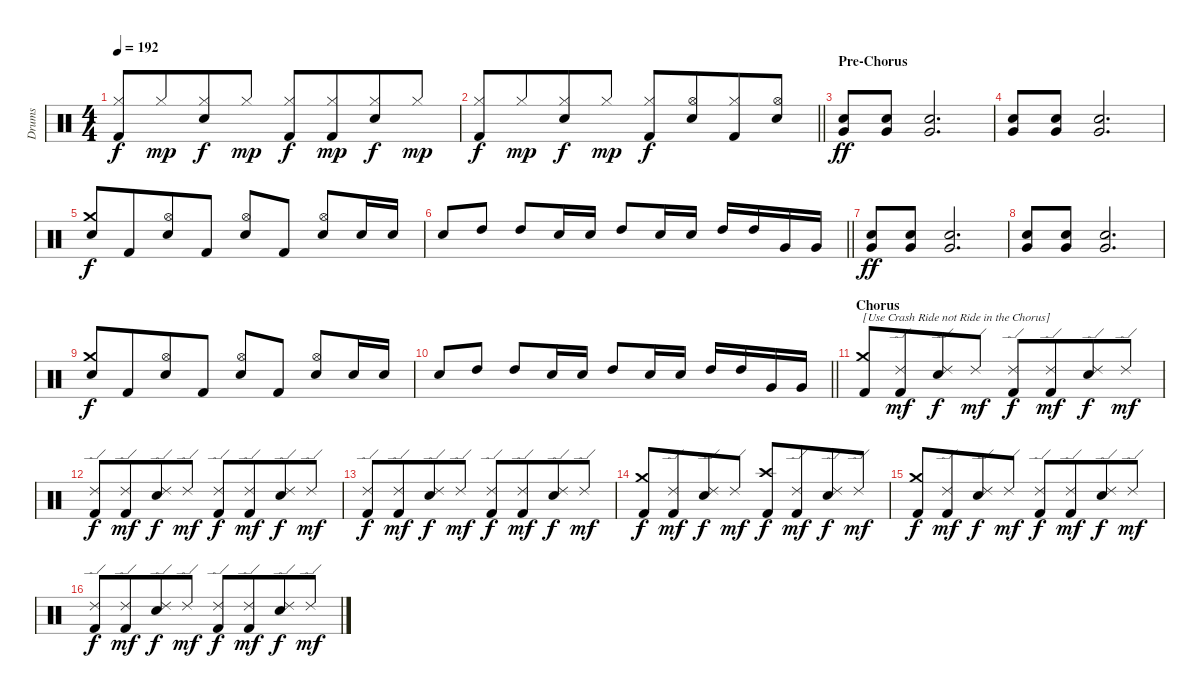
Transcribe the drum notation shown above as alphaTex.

\track ("Drums" "Drums") {instrument percussion}
\staff {score}
\articulation defaults
\ts (4 4)
\tempo 192
\clef neutral
\ks c
("Hi-Hat (closed)" "Kick (hit) 2").8{dy f beam Up} "Hi-Hat (closed)".8{dy mp beam Up beam merge} ("Hi-Hat (closed)" "Electric Snare (hit)").8{dy f beam Up} "Hi-Hat (closed)".8{dy mp beam Up} ("Hi-Hat (closed)" "Kick (hit) 2").8{dy f beam Up} ("Hi-Hat (closed)" "Kick (hit) 2").8{dy mp beam Up beam merge} ("Hi-Hat (closed)" "Electric Snare (hit)").8{dy f beam Up} "Hi-Hat (closed)".8{dy mp beam Up} |
\barLineRight lightlight
("Hi-Hat (closed)" "Kick (hit) 2").8{dy f beam Up} "Hi-Hat (closed)".8{dy mp beam Up beam merge} ("Hi-Hat (closed)" "Electric Snare (hit)").8{dy f beam Up} "Hi-Hat (closed)".8{dy mp beam Up} ("Hi-Hat (closed)" "Kick (hit) 2").8{dy f beam Up} ("Hi-Hat (open)" "Electric Snare (hit)").8{beam Up beam merge} ("Hi-Hat (closed)" "Kick (hit) 2").8{beam Up} ("Hi-Hat (open)" "Electric Snare (hit)").8{beam Up} |
\section ("" "Pre-Chorus")
("Electric Snare (hit)" "Very Low Tom (hit)").8{dy ff beam Up} ("Electric Snare (hit)" "Very Low Tom (hit)").8{beam Up} ("Electric Snare (hit)" "Very Low Tom (hit)").2{d beam Up} |
("Electric Snare (hit)" "Very Low Tom (hit)").8{beam Up} ("Electric Snare (hit)" "Very Low Tom (hit)").8{beam Up} ("Electric Snare (hit)" "Very Low Tom (hit)").2{d beam Up} |
("Electric Snare (hit)" "Crash medium (hit)").8{dy f beam Up} "Kick (hit) 2".8{beam Up beam merge} ("Electric Snare (hit)" "Hi-Hat (open)").8{beam Up} "Kick (hit) 2".8{beam Up} ("Electric Snare (hit)" "Hi-Hat (open)").8{beam Up} "Kick (hit) 2".8{beam Up} ("Electric Snare (hit)" "Hi-Hat (open)").8{beam Up} "Electric Snare (hit)".16{beam Up} "Electric Snare (hit)".16{beam Up} |
\barLineRight lightlight "Electric Snare (hit)".8{beam Up} "High Tom (hit)".8{beam Up} "High Tom (hit)".8{beam Up} "Electric Snare (hit)".16{beam Up} "Electric Snare (hit)".16{beam Up} "High Tom (hit)".8{beam Up} "Electric Snare (hit)".16{beam Up} "Electric Snare (hit)".16{beam Up} "High Tom (hit)".16{beam Up} "High Tom (hit)".16{beam Up} "Very Low Tom (hit)".16{beam Up} "Very Low Tom (hit)".16{beam Up}
|
("Electric Snare (hit)" "Very Low Tom (hit)").8{dy ff beam Up} ("Electric Snare (hit)" "Very Low Tom (hit)").8{beam Up} ("Electric Snare (hit)" "Very Low Tom (hit)").2{d beam Up} |
("Electric Snare (hit)" "Very Low Tom (hit)").8{beam Up} ("Electric Snare (hit)" "Very Low Tom (hit)").8{beam Up} ("Electric Snare (hit)" "Very Low Tom (hit)").2{d beam Up} |
("Electric Snare (hit)" "Crash medium (hit)").8{dy f beam Up} "Kick (hit) 2".8{beam Up beam merge} ("Electric Snare (hit)" "Hi-Hat (open)").8{beam Up} "Kick (hit) 2".8{beam Up} ("Electric Snare (hit)" "Hi-Hat (open)").8{beam Up} "Kick (hit) 2".8{beam Up} ("Electric Snare (hit)" "Hi-Hat (open)").8{beam Up} "Electric Snare (hit)".16{beam Up} "Electric Snare (hit)".16{beam Up} |
\barLineRight lightlight "Electric Snare (hit)".8{beam Up} "High Tom (hit)".8{beam Up} "High Tom (hit)".8{beam Up} "Electric Snare (hit)".16{beam Up} "Electric Snare (hit)".16{beam Up} "High Tom (hit)".8{beam Up} "Electric Snare (hit)".16{beam Up} "Electric Snare (hit)".16{beam Up} "High Tom (hit)".16{beam Up} "High Tom (hit)".16{beam Up} "Very Low Tom (hit)".16{beam Up} "Very Low Tom (hit)".16{beam Up}
|
\section ("" "Chorus")
("Kick (hit) 2" "Crash medium (hit)").8{txt "[Use Crash Ride not Ride in the Chorus]" beam Up} ("Kick (hit) 2" "Ride (edge) 2").8{dy mf beam Up beam merge} ("Electric Snare (hit)" "Ride (edge) 2").8{dy f beam Up} "Ride (edge) 2".8{dy mf beam Up} ("Kick (hit) 2" "Ride (edge) 2").8{dy f beam Up} ("Kick (hit) 2" "Ride (edge) 2").8{dy mf beam Up beam merge} ("Electric Snare (hit)" "Ride (edge) 2").8{dy f beam Up} "Ride (edge) 2".8{dy mf beam Up} |
("Kick (hit) 2" "Ride (edge) 2").8{dy f beam Up} ("Kick (hit) 2" "Ride (edge) 2").8{dy mf beam Up beam merge} ("Electric Snare (hit)" "Ride (edge) 2").8{dy f beam Up} "Ride (edge) 2".8{dy mf beam Up} ("Kick (hit) 2" "Ride (edge) 2").8{dy f beam Up} ("Kick (hit) 2" "Ride (edge) 2").8{dy mf beam Up beam merge} ("Electric Snare (hit)" "Ride (edge) 2").8{dy f beam Up} "Ride (edge) 2".8{dy mf beam Up} |
("Kick (hit) 2" "Ride (edge) 2").8{dy f beam Up} ("Kick (hit) 2" "Ride (edge) 2").8{dy mf beam Up beam merge} ("Electric Snare (hit)" "Ride (edge) 2").8{dy f beam Up} "Ride (edge) 2".8{dy mf beam Up} ("Kick (hit) 2" "Ride (edge) 2").8{dy f beam Up} ("Kick (hit) 2" "Ride (edge) 2").8{dy mf beam Up beam merge} ("Electric Snare (hit)" "Ride (edge) 2").8{dy f beam Up} "Ride (edge) 2".8{dy mf beam Up} |
("Kick (hit) 2" "Crash medium (hit)").8{dy f beam Up} ("Kick (hit) 2" "Ride (edge) 2").8{dy mf beam Up beam merge} ("Electric Snare (hit)" "Ride (edge) 2").8{dy f beam Up} "Ride (edge) 2".8{dy mf beam Up} ("Kick (hit) 2" "Crash high (hit)").8{dy f beam Up} ("Kick (hit) 2" "Ride (edge) 2").8{dy mf beam Up beam merge} ("Electric Snare (hit)" "Ride (edge) 2").8{dy f beam Up} "Ride (edge) 2".8{dy mf beam Up} |
("Kick (hit) 2" "Crash medium (hit)").8{dy f beam Up} ("Kick (hit) 2" "Ride (edge) 2").8{dy mf beam Up beam merge} ("Electric Snare (hit)" "Ride (edge) 2").8{dy f beam Up} "Ride (edge) 2".8{dy mf beam Up} ("Kick (hit) 2" "Ride (edge) 2").8{dy f beam Up} ("Kick (hit) 2" "Ride (edge) 2").8{dy mf beam Up beam merge} ("Electric Snare (hit)" "Ride (edge) 2").8{dy f beam Up} "Ride (edge) 2".8{dy mf beam Up} |
("Kick (hit) 2" "Ride (edge) 2").8{dy f beam Up} ("Kick (hit) 2" "Ride (edge) 2").8{dy mf beam Up beam merge} ("Electric Snare (hit)" "Ride (edge) 2").8{dy f beam Up} "Ride (edge) 2".8{dy mf beam Up} ("Kick (hit) 2" "Ride (edge) 2").8{dy f beam Up} ("Kick (hit) 2" "Ride (edge) 2").8{dy mf beam Up beam merge} ("Electric Snare (hit)" "Ride (edge) 2").8{dy f beam Up} "Ride (edge) 2".8{dy mf beam Up}
